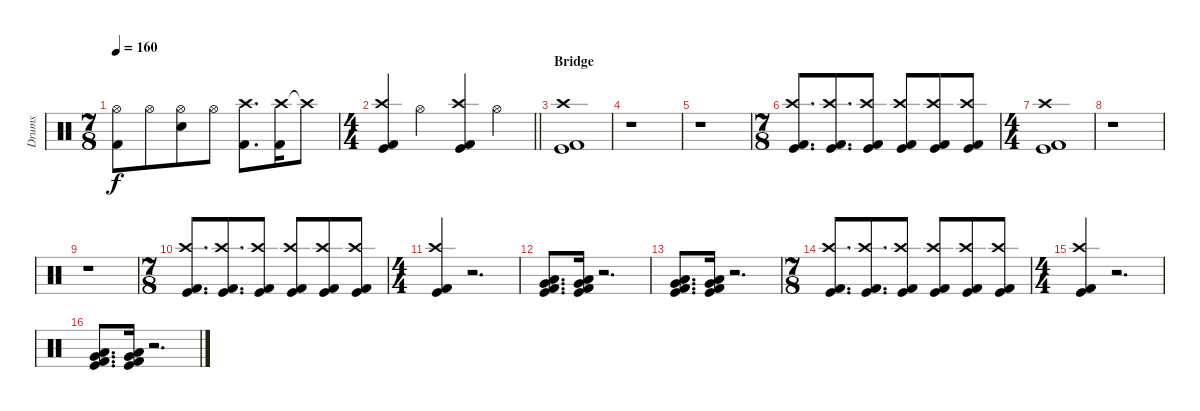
\track ("Drums" "Drums") {instrument percussion}
\staff {score}
\articulation defaults
\ts (7 8)
\tempo 160
\clef neutral
\ks c
("Hi-Hat (open)" "Kick (hit) 2").8{dy f} "Hi-Hat (open)".8 ("Hi-Hat (open)" "Electric Snare (hit)").8 "Hi-Hat (open)".8 ("Crash high (hit)" "Kick (hit) 2").8{d} ("Crash high (hit)" "Kick (hit) 2").16 "Crash high (hit)"{t}.8 |
\ts (4 4)
\barLineRight lightlight
("Crash high (hit)" "Kick (hit) 2" "Kick (hit)").4 "Hi-Hat (open)".4 ("Crash high (hit)" "Kick (hit) 2" "Kick (hit)").4 "Hi-Hat (open)".4 |
\section ("" "Bridge")
("Crash high (hit)" "Kick (hit) 2" "Kick (hit)").1 |
r.1 |
r.1 |
\ts (7 8)
("Crash high (hit)" "Kick (hit) 2" "Kick (hit)").8{d} ("Crash high (hit)" "Kick (hit) 2" "Kick (hit)").8{d} ("Crash high (hit)" "Kick (hit) 2" "Kick (hit)").8 ("Crash high (hit)" "Kick (hit) 2" "Kick (hit)").8 ("Crash high (hit)" "Kick (hit) 2" "Kick (hit)").8 ("Crash high (hit)" "Kick (hit) 2" "Kick (hit)").8 |
\ts (4 4)
("Crash high (hit)" "Kick (hit) 2" "Kick (hit)").1 |
r.1 |
r.1 |
\ts (7 8)
("Crash high (hit)" "Kick (hit) 2" "Kick (hit)").8{d} ("Crash high (hit)" "Kick (hit) 2" "Kick (hit)").8{d} ("Crash high (hit)" "Kick (hit) 2" "Kick (hit)").8 ("Crash high (hit)" "Kick (hit) 2" "Kick (hit)").8 ("Crash high (hit)" "Kick (hit) 2" "Kick (hit)").8 ("Crash high (hit)" "Kick (hit) 2" "Kick (hit)").8 |
\ts (4 4)
("Crash high (hit)" "Kick (hit) 2" "Kick (hit)").4 r.2{d} |
("Very Low Tom (hit)" "Low Tom (hit)" "Kick (hit) 2" "Kick (hit)").8{d} ("Very Low Tom (hit)" "Low Tom (hit)" "Kick (hit) 2" "Kick (hit)").16 r.2{d} |
("Very Low Tom (hit)" "Low Tom (hit)" "Kick (hit) 2" "Kick (hit)").8{d} ("Very Low Tom (hit)" "Low Tom (hit)" "Kick (hit) 2" "Kick (hit)").16 r.2{d} |
\ts (7 8)
("Crash high (hit)" "Kick (hit) 2" "Kick (hit)").8{d} ("Crash high (hit)" "Kick (hit) 2" "Kick (hit)").8{d} ("Crash high (hit)" "Kick (hit) 2" "Kick (hit)").8 ("Crash high (hit)" "Kick (hit) 2" "Kick (hit)").8 ("Crash high (hit)" "Kick (hit) 2" "Kick (hit)").8 ("Crash high (hit)" "Kick (hit) 2" "Kick (hit)").8 |
\ts (4 4)
("Crash high (hit)" "Kick (hit) 2" "Kick (hit)").4 r.2{d} |
("Very Low Tom (hit)" "Low Tom (hit)" "Kick (hit) 2" "Kick (hit)").8{d} ("Very Low Tom (hit)" "Low Tom (hit)" "Kick (hit) 2" "Kick (hit)").16 r.2{d}
